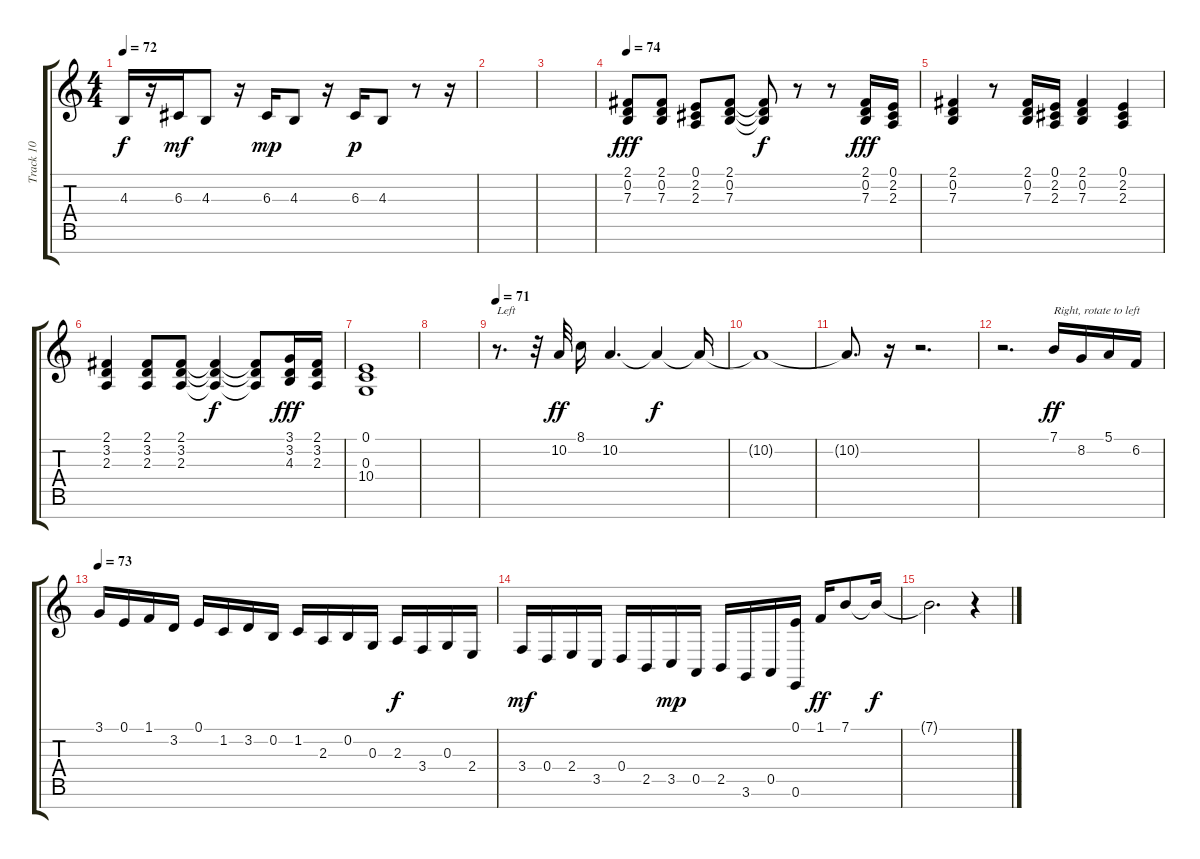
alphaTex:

\track ("Track 10" "Track 10") {instrument lead2sawtooth}
\staff {score tabs}
\tuning (E4 B3 G3 D3 A2 E2 B1) {hide}
\ts (4 4)
\tempo 72
\clef g2
\ks c
4.3{t}.16{dy f} r.16 6.3.16{dy mf} 4.3.8 r.16 6.3.16{dy mp} 4.3.8 r.16 6.3.16{dy p} 4.3.8 r.8 r.16 |
|
|
\tempo 74
(2.1 0.2 7.3).8{dy fff} (2.1 0.2 7.3).8 (0.1 2.2 2.3).8 (2.1 0.2 7.3).8 (2.1{t} 0.2{t} 7.3{t}).8{dy f} r.8 r.8 (2.1 0.2 7.3).16{dy fff} (0.1 2.2 2.3).16 |
(2.1 0.2 7.3).4 r.8 (2.1 0.2 7.3).16 (0.1 2.2 2.3).16 (2.1 0.2 7.3).4 (0.1 2.2 2.3).4 |
(2.1 3.2 2.3).4 (2.1 3.2 2.3).8 (2.1 3.2 2.3).8 (2.1{t} 3.2{t} 2.3{t}).4{dy f} (2.1{t} 3.2{t} 2.3{t}).8 (3.1 3.2 4.3).16{dy fff} (2.1 3.2 2.3).16 |
(0.1 0.3 10.4).1 |
|
\tempo 71
r.8{d txt "Left" balance 0} r.32 10.2.32{dy ff} 8.1.16 10.2.4{d} 10.2{t}.4{dy f} 10.2{t}.16 |
10.2{t}.1 |
10.2{t}.8{d} r.16 r.2{d} |
r.2{d balance 16} 7.1.16{txt "Right, rotate to left" dy ff balance 0} 8.2.16 5.1.16 6.2.16 |
\tempo 73
3.1.16 0.1.16 1.1.16 3.2.16 0.1.16 1.2.16 3.2.16 0.2.16 1.2.16 2.3.16 0.2.16 0.3.16 2.3.16{dy f} 3.4.16 0.3.16 2.4.16 |
3.4.16{dy mf} 0.4.16 2.4.16 3.5.16 0.4.16 2.5.16 3.5.16{dy mp} 0.5.16 2.5.16 3.6.16 0.5.16 (0.1 0.6).16 1.1.16{dy ff} 7.1.8 7.1{t}.16{dy f} |
7.1{t}.2{d} r.4
